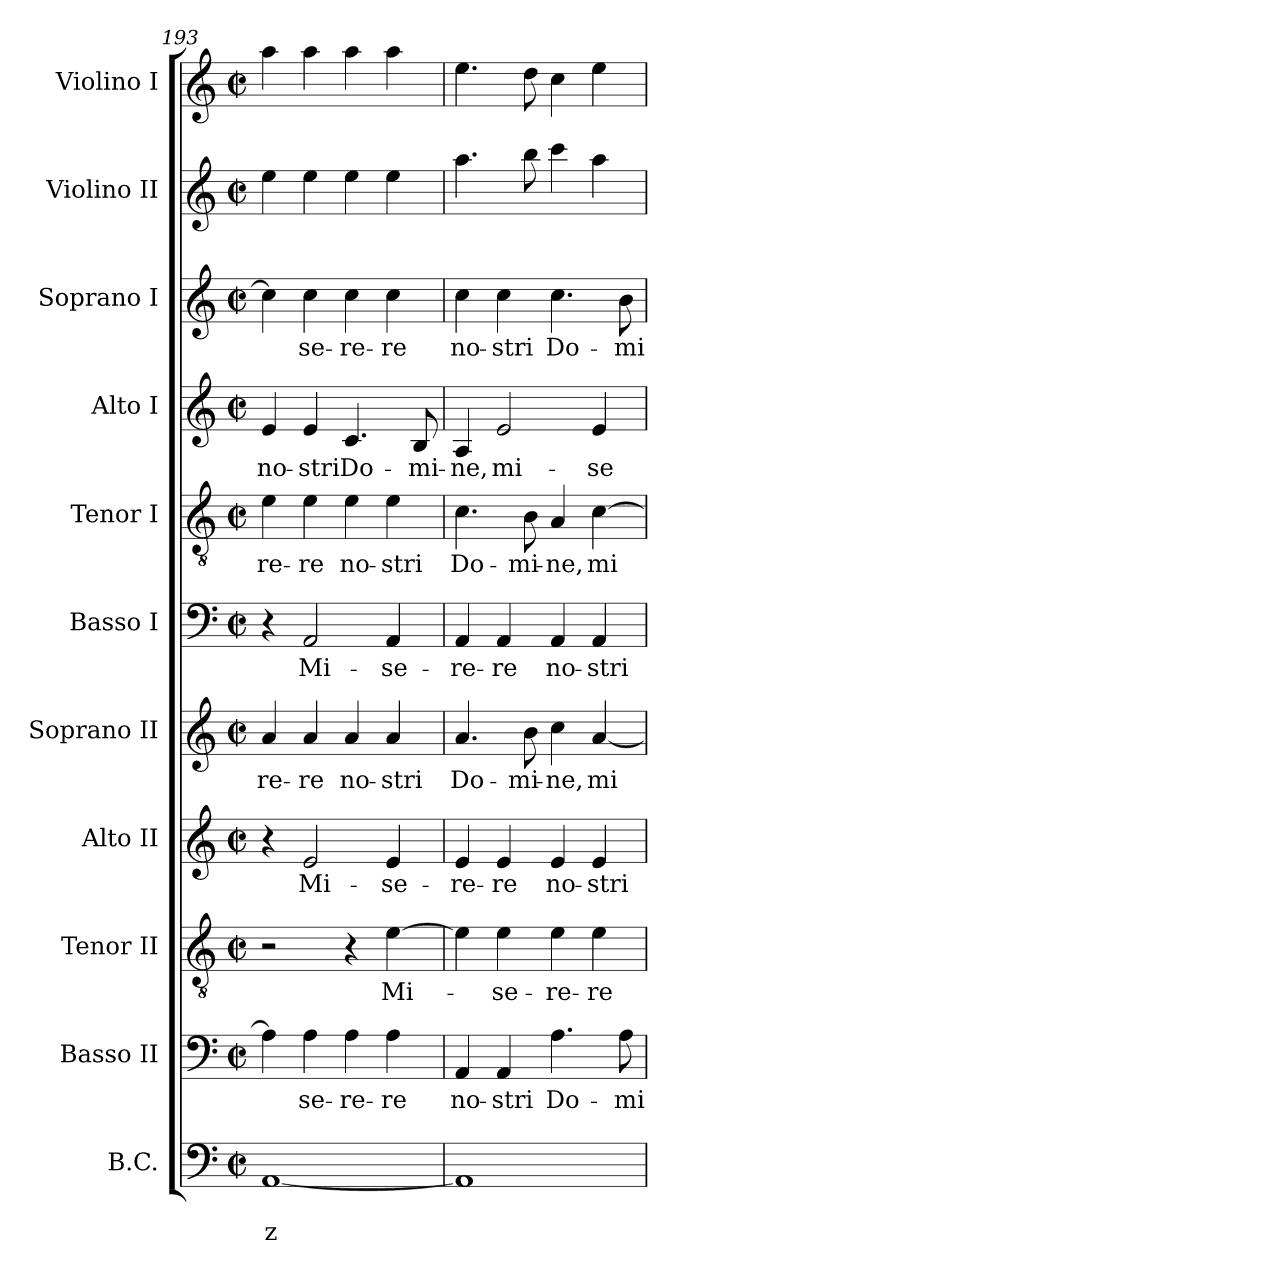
**kern	**text	**text	**kern	**text	**kern	**text	**kern	**text	**kern	**text	**kern	**text	**kern	**text	**kern	**text	**kern	**text	**kern	**kern
*part11	*part11	*part11	*part10	*part10	*part9	*part9	*part8	*part8	*part7	*part7	*part6	*part6	*part5	*part5	*part4	*part4	*part3	*part3	*part2	*part1
*staff11	*staff11	*staff11	*staff10	*staff10	*staff9	*staff9	*staff8	*staff8	*staff7	*staff7	*staff6	*staff6	*staff5	*staff5	*staff4	*staff4	*staff3	*staff3	*staff2	*staff1
*I"B.C.	*	*	*I"Basso II	*	*I"Tenor II	*	*I"Alto II	*	*I"Soprano II	*	*I"Basso I	*	*I"Tenor I	*	*I"Alto I	*	*I"Soprano I	*	*I"Violino II	*I"Violino I
*I'BC	*	*	*I'B 2	*	*I'T 2	*	*I'A 2	*	*I'S 2	*	*I'B 1	*	*I'T 1	*	*I'A 1	*	*I'S 1	*	*I'Vln. II	*I'Vln. I
*clefF4	*	*	*clefF4	*	*clefGv2	*	*clefG2	*	*clefG2	*	*clefF4	*	*clefGv2	*	*clefG2	*	*clefG2	*	*clefG2	*clefG2
*k[]	*	*	*k[]	*	*k[]	*	*k[]	*	*k[]	*	*k[]	*	*k[]	*	*k[]	*	*k[]	*	*k[]	*k[]
*C:	*	*	*C:	*	*C:	*	*C:	*	*C:	*	*C:	*	*C:	*	*C:	*	*C:	*	*C:	*C:
*M2/2	*	*	*M2/2	*	*M2/2	*	*M2/2	*	*M2/2	*	*M2/2	*	*M2/2	*	*M2/2	*	*M2/2	*	*M2/2	*M2/2
*met(c|)	*	*	*met(c|)	*	*met(c|)	*	*met(c|)	*	*met(c|)	*	*met(c|)	*	*met(c|)	*	*met(c|)	*	*met(c|)	*	*met(c|)	*met(c|)
=193	=193	=193	=193	=193	=193	=193	=193	=193	=193	=193	=193	=193	=193	=193	=193	=193	=193	=193	=193	=193
!	!	!LO:LY:b	!	!	!	!	!	!	!	!	!	!	!	!	!	!	!	!	!	!
!	!	!	!	!	!	!	!	!	!	!LO:LY:b	!	!	!	!	!	!	!	!	!	!
!	!	!	!	!	!	!	!	!	!	!	!	!	!	!LO:LY:b	!	!	!	!	!	!
!	!	!	!	!	!	!	!	!	!	!	!	!	!	!	!	!LO:LY:b	!	!	!	!
[1AA	.	z	4A\]	.	2r	.	4r	.	4a/	-re-	4r	.	4e\	-re-	4e/	no-	4cc\]	.	4ee\	4aa\
!	!	!	!	!LO:LY:b	!	!	!	!	!	!	!	!	!	!	!	!	!	!	!	!
!	!	!	!	!	!	!	!	!LO:LY:b	!	!	!	!	!	!	!	!	!	!	!	!
!	!	!	!	!	!	!	!	!	!	!LO:LY:b	!	!	!	!	!	!	!	!	!	!
!	!	!	!	!	!	!	!	!	!	!	!	!LO:LY:b	!	!	!	!	!	!	!	!
!	!	!	!	!	!	!	!	!	!	!	!	!	!	!LO:LY:b	!	!	!	!	!	!
!	!	!	!	!	!	!	!	!	!	!	!	!	!	!	!	!LO:LY:b	!	!	!	!
!	!	!	!	!	!	!	!	!	!	!	!	!	!	!	!	!	!	!LO:LY:b	!	!
.	.	.	4A\	-se-	.	.	2e/	Mi-	4a/	-re	2AA/	Mi-	4e\	-re	4e/	-stri	4cc\	-se-	4ee\	4aa\
!	!	!	!	!LO:LY:b	!	!	!	!	!	!	!	!	!	!	!	!	!	!	!	!
!	!	!	!	!	!	!	!	!	!	!LO:LY:b	!	!	!	!	!	!	!	!	!	!
!	!	!	!	!	!	!	!	!	!	!	!	!	!	!LO:LY:b	!	!	!	!	!	!
!	!	!	!	!	!	!	!	!	!	!	!	!	!	!	!	!LO:LY:b	!	!	!	!
!	!	!	!	!	!	!	!	!	!	!	!	!	!	!	!	!	!	!LO:LY:b	!	!
.	.	.	4A\	-re-	4r	.	.	.	4a/	no-	.	.	4e\	no-	4.c/	Do-	4cc\	-re-	4ee\	4aa\
!	!	!	!	!LO:LY:b	!	!	!	!	!	!	!	!	!	!	!	!	!	!	!	!
!	!	!	!	!	!	!LO:LY:b	!	!	!	!	!	!	!	!	!	!	!	!	!	!
!	!	!	!	!	!	!	!	!LO:LY:b	!	!	!	!	!	!	!	!	!	!	!	!
!	!	!	!	!	!	!	!	!	!	!LO:LY:b	!	!	!	!	!	!	!	!	!	!
!	!	!	!	!	!	!	!	!	!	!	!	!LO:LY:b	!	!	!	!	!	!	!	!
!	!	!	!	!	!	!	!	!	!	!	!	!	!	!LO:LY:b	!	!	!	!	!	!
!	!	!	!	!	!	!	!	!	!	!	!	!	!	!	!	!	!	!LO:LY:b	!	!
.	.	.	4A\	-re	[4e\	Mi-	4e/	-se-	4a/	-stri	4AA/	-se-	4e\	-stri	.	.	4cc\	-re	4ee\	4aa\
!	!	!	!	!	!	!	!	!	!	!	!	!	!	!	!	!LO:LY:b	!	!	!	!
.	.	.	.	.	.	.	.	.	.	.	.	.	.	.	8B/	-mi-	.	.	.	.
=194	=194	=194	=194	=194	=194	=194	=194	=194	=194	=194	=194	=194	=194	=194	=194	=194	=194	=194	=194	=194
!	!	!	!	!LO:LY:b	!	!	!	!	!	!	!	!	!	!	!	!	!	!	!	!
!	!	!	!	!	!	!	!	!LO:LY:b	!	!	!	!	!	!	!	!	!	!	!	!
!	!	!	!	!	!	!	!	!	!	!LO:LY:b	!	!	!	!	!	!	!	!	!	!
!	!	!	!	!	!	!	!	!	!	!	!	!LO:LY:b	!	!	!	!	!	!	!	!
!	!	!	!	!	!	!	!	!	!	!	!	!	!	!LO:LY:b	!	!	!	!	!	!
!	!	!	!	!	!	!	!	!	!	!	!	!	!	!	!	!LO:LY:b	!	!	!	!
!	!	!	!	!	!	!	!	!	!	!	!	!	!	!	!	!	!	!LO:LY:b	!	!
1AA]	.	.	4AA/	no-	4e\]	.	4e/	-re-	4.a/	Do-	4AA/	-re-	4.c\	Do-	4A/	-ne,	4cc\	no-	4.aa\	4.ee\
!	!	!	!	!LO:LY:b	!	!	!	!	!	!	!	!	!	!	!	!	!	!	!	!
!	!	!	!	!	!	!LO:LY:b	!	!	!	!	!	!	!	!	!	!	!	!	!	!
!	!	!	!	!	!	!	!	!LO:LY:b	!	!	!	!	!	!	!	!	!	!	!	!
!	!	!	!	!	!	!	!	!	!	!	!	!LO:LY:b	!	!	!	!	!	!	!	!
!	!	!	!	!	!	!	!	!	!	!	!	!	!	!	!	!LO:LY:b	!	!	!	!
!	!	!	!	!	!	!	!	!	!	!	!	!	!	!	!	!	!	!LO:LY:b	!	!
.	.	.	4AA/	-stri	4e\	-se-	4e/	-re	.	.	4AA/	-re	.	.	2e/	mi-	4cc\	-stri	.	.
!	!	!	!	!	!	!	!	!	!	!LO:LY:b	!	!	!	!	!	!	!	!	!	!
!	!	!	!	!	!	!	!	!	!	!	!	!	!	!LO:LY:b	!	!	!	!	!	!
.	.	.	.	.	.	.	.	.	8b\	-mi-	.	.	8B\	-mi-	.	.	.	.	8bb\	8dd\
!	!	!	!	!LO:LY:b	!	!	!	!	!	!	!	!	!	!	!	!	!	!	!	!
!	!	!	!	!	!	!LO:LY:b	!	!	!	!	!	!	!	!	!	!	!	!	!	!
!	!	!	!	!	!	!	!	!LO:LY:b	!	!	!	!	!	!	!	!	!	!	!	!
!	!	!	!	!	!	!	!	!	!	!LO:LY:b	!	!	!	!	!	!	!	!	!	!
!	!	!	!	!	!	!	!	!	!	!	!	!LO:LY:b	!	!	!	!	!	!	!	!
!	!	!	!	!	!	!	!	!	!	!	!	!	!	!LO:LY:b	!	!	!	!	!	!
!	!	!	!	!	!	!	!	!	!	!	!	!	!	!	!	!	!	!LO:LY:b	!	!
.	.	.	4.A\	Do-	4e\	-re-	4e/	no-	4cc\	-ne,	4AA/	no-	4A/	-ne,	.	.	4.cc\	Do-	4ccc\	4cc\
!	!	!	!	!	!	!LO:LY:b	!	!	!	!	!	!	!	!	!	!	!	!	!	!
!	!	!	!	!	!	!	!	!LO:LY:b	!	!	!	!	!	!	!	!	!	!	!	!
!	!	!	!	!	!	!	!	!	!	!LO:LY:b	!	!	!	!	!	!	!	!	!	!
!	!	!	!	!	!	!	!	!	!	!	!	!LO:LY:b	!	!	!	!	!	!	!	!
!	!	!	!	!	!	!	!	!	!	!	!	!	!	!LO:LY:b	!	!	!	!	!	!
!	!	!	!	!	!	!	!	!	!	!	!	!	!	!	!	!LO:LY:b	!	!	!	!
.	.	.	.	.	4e\	-re	4e/	-stri	[4a/	mi-	4AA/	-stri	[4c\	mi-	4e/	-se-	.	.	4aa\	4ee\
!	!	!	!	!LO:LY:b	!	!	!	!	!	!	!	!	!	!	!	!	!	!	!	!
!	!	!	!	!	!	!	!	!	!	!	!	!	!	!	!	!	!	!LO:LY:b	!	!
.	.	.	8A\	-mi-	.	.	.	.	.	.	.	.	.	.	.	.	8b\	-mi-	.	.
=	=	=	=	=	=	=	=	=	=	=	=	=	=	=	=	=	=	=	=	=
*-	*-	*-	*-	*-	*-	*-	*-	*-	*-	*-	*-	*-	*-	*-	*-	*-	*-	*-	*-	*-
